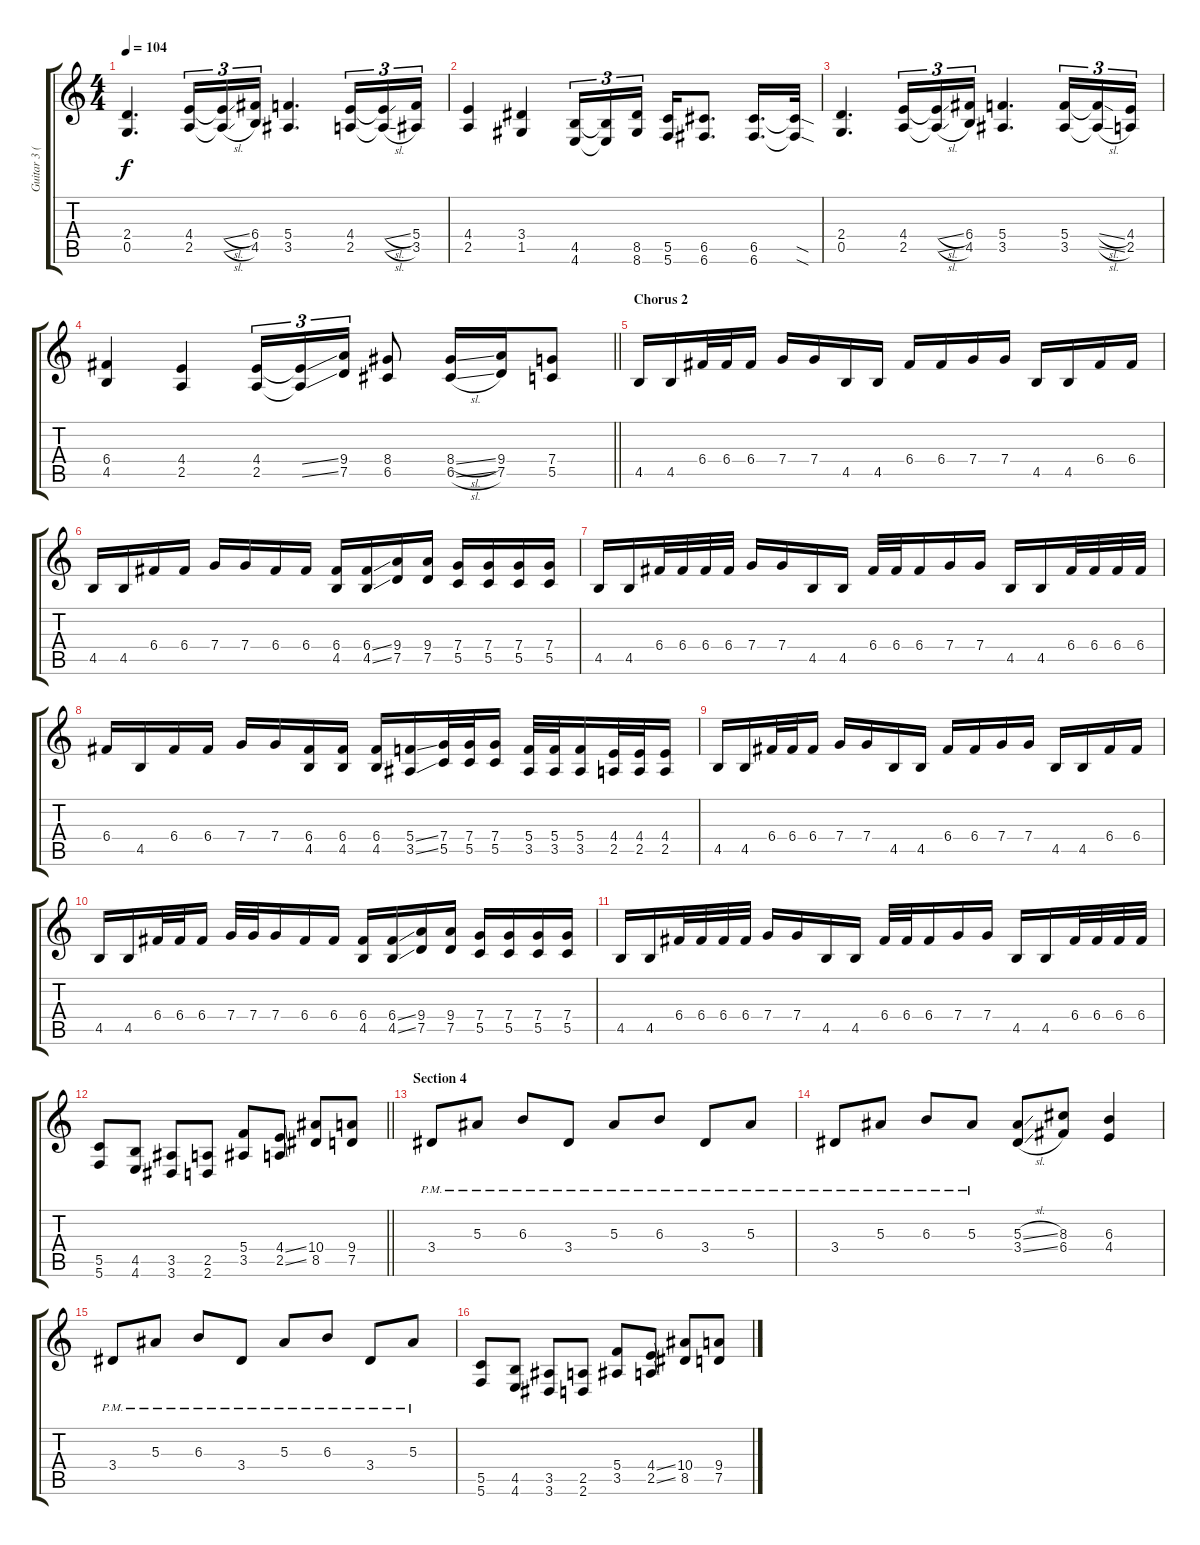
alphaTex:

\track ("Guitar 3 (Distortion)" "Guitar 3 (") {instrument distortionguitar}
\staff {score tabs}
\tuning (D4 A3 F3 C3 G2 C2) {hide}
\ts (4 4)
\tempo 104
\clef g2
\ks c
(2.4 0.5).4{d dy f} (4.4 2.5).16{tu (3 2)} (4.4{sl t} 2.5{sl t}).16{tu (3 2)} (6.4 4.5).16{tu (3 2)} (5.4 3.5).4{d} (4.4 2.5).16{tu (3 2)} (4.4{sl t} 2.5{sl t}).16{tu (3 2)} (5.4 3.5).16{tu (3 2)} |
(4.4 2.5).4 (3.4 1.5).4 (4.5 4.6).16{tu (3 2)} (4.5{t} 4.6{t}).16{tu (3 2)} (8.5 8.6).16{tu (3 2) beam splitsecondary} (5.5 5.6).16 (6.5 6.6).8{d} (6.5 6.6).16{d} (6.5{sod t} 6.6{sod t}).32 |
(2.4 0.5).4{d} (4.4 2.5).16{tu (3 2)} (4.4{sl t} 2.5{sl t}).16{tu (3 2)} (6.4 4.5).16{tu (3 2)} (5.4 3.5).4{d} (5.4 3.5).16{tu (3 2)} (5.4{sl t} 3.5{sl t}).16{tu (3 2)} (4.4 2.5).16{tu (3 2)} |
\barLineRight lightlight
(6.4 4.5).4 (4.4 2.5).4 (4.4 2.5).16{tu (3 2)} (4.4{ss t} 2.5{ss t}).16{tu (3 2)} (9.4 7.5).16{tu (3 2)} (8.4 6.5).8 (8.4{sl} 6.5{sl}).16 (9.4 7.5).16 (7.4 5.5).8 |
\section ("" "Chorus 2")
4.5.16 4.5.16 6.4.32 6.4.32 6.4.16 7.4.16 7.4.16 4.5.16 4.5.16 6.4.16 6.4.16 7.4.16 7.4.16 4.5.16 4.5.16 6.4.16 6.4.16 |
4.5.16 4.5.16 6.4.16 6.4.16 7.4.16 7.4.16 6.4.16 6.4.16 (6.4 4.5).16 (6.4{ss} 4.5{ss}).16 (9.4 7.5).16 (9.4 7.5).16 (7.4 5.5).16 (7.4 5.5).16 (7.4 5.5).16 (7.4 5.5).16 |
4.5.16 4.5.16 6.4.32 6.4.32 6.4.32 6.4.32 7.4.16 7.4.16 4.5.16 4.5.16 6.4.32 6.4.32 6.4.16 7.4.16 7.4.16 4.5.16 4.5.16 6.4.32 6.4.32 6.4.32 6.4.32 |
6.4.16 4.5.16 6.4.16 6.4.16 7.4.16 7.4.16 (6.4 4.5).16 (6.4 4.5).16 (6.4 4.5).16 (5.4{ss} 3.5{ss}).16 (7.4 5.5).32 (7.4 5.5).32 (7.4 5.5).16 (5.4 3.5).32 (5.4 3.5).32 (5.4 3.5).16 (4.4 2.5).32 (4.4 2.5).32 (4.4 2.5).16 |
4.5.16 4.5.16 6.4.32 6.4.32 6.4.16 7.4.16 7.4.16 4.5.16 4.5.16 6.4.16 6.4.16 7.4.16 7.4.16 4.5.16 4.5.16 6.4.16 6.4.16 |
4.5.16 4.5.16 6.4.32 6.4.32 6.4.16 7.4.32 7.4.32 7.4.16 6.4.16 6.4.16 (6.4 4.5).16 (6.4{ss} 4.5{ss}).16 (9.4 7.5).16 (9.4 7.5).16 (7.4 5.5).16 (7.4 5.5).16 (7.4 5.5).16 (7.4 5.5).16 |
4.5.16 4.5.16 6.4.32 6.4.32 6.4.32 6.4.32 7.4.16 7.4.16 4.5.16 4.5.16 6.4.32 6.4.32 6.4.16 7.4.16 7.4.16 4.5.16 4.5.16 6.4.32 6.4.32 6.4.32 6.4.32 |
\barLineRight lightlight
(5.5 5.6).8 (4.5 4.6).8 (3.5 3.6).8 (2.5 2.6).8 (5.4 3.5).8 (4.4{ss} 2.5{ss}).8 (10.4 8.5).8 (9.4 7.5).8 |
\section ("" "Section 4")
3.4{pm}.8 5.3{pm}.8 6.3{pm}.8 3.4{pm}.8 5.3{pm}.8 6.3{pm}.8 3.4{pm}.8 5.3{pm}.8 |
3.4{pm}.8 5.3{pm}.8 6.3{pm}.8 5.3{pm}.8 (5.3{sl} 3.4{sl}).8 (8.3 6.4).8 (6.3 4.4).4 |
3.4{pm}.8 5.3{pm}.8 6.3{pm}.8 3.4{pm}.8 5.3{pm}.8 6.3{pm}.8 3.4{pm}.8 5.3{pm}.8 |
(5.5 5.6).8 (4.5 4.6).8 (3.5 3.6).8 (2.5 2.6).8 (5.4 3.5).8 (4.4{ss} 2.5{ss}).8 (10.4 8.5).8 (9.4 7.5).8
